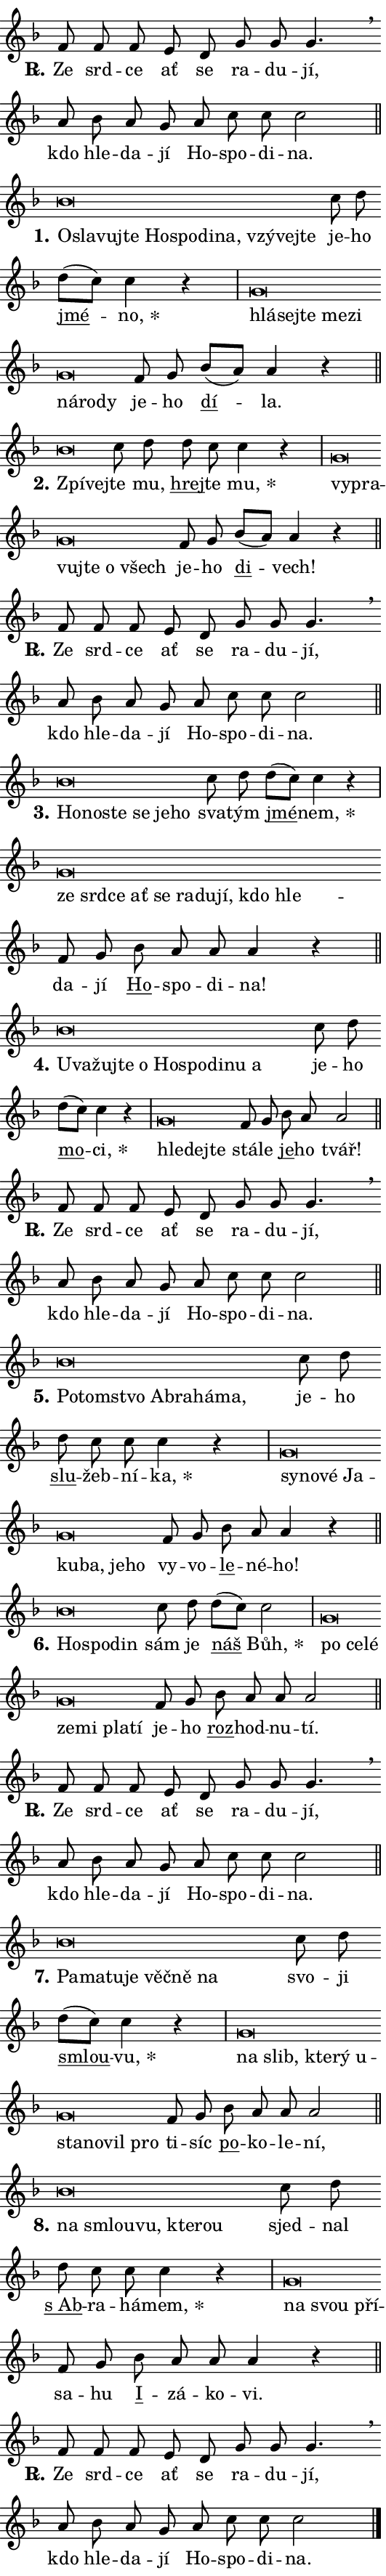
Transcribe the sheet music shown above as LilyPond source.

\version "2.24.0"
\header { tagline = "" }
\paper {
  indent = 0\cm
  top-margin = 0\cm
  right-margin = 0.13\cm % to fit lyric hyphens
  bottom-margin = 0\cm
  left-margin = 0\cm
  paper-width = 9\cm
  page-breaking = #ly:one-page-breaking
  system-system-spacing.basic-distance = #11
  score-system-spacing.basic-distance = #11
  ragged-last = ##f
}


%% Author: Thomas Morley
%% https://lists.gnu.org/archive/html/lilypond-user/2020-05/msg00002.html
#(define (line-position grob)
"Returns position of @var[grob} in current system:
   @code{'start}, if at first time-step
   @code{'end}, if at last time-step
   @code{'middle} otherwise
"
  (let* ((col (ly:item-get-column grob))
         (ln (ly:grob-object col 'left-neighbor))
         (rn (ly:grob-object col 'right-neighbor))
         (col-to-check-left (if (ly:grob? ln) ln col))
         (col-to-check-right (if (ly:grob? rn) rn col))
         (break-dir-left
           (and
             (ly:grob-property col-to-check-left 'non-musical #f)
             (ly:item-break-dir col-to-check-left)))
         (break-dir-right
           (and
             (ly:grob-property col-to-check-right 'non-musical #f)
             (ly:item-break-dir col-to-check-right))))
        (cond ((eqv? 1 break-dir-left) 'start)
              ((eqv? -1 break-dir-right) 'end)
              (else 'middle))))

#(define (tranparent-at-line-position vctor)
  (lambda (grob)
  "Relying on @code{line-position} select the relevant enry from @var{vctor}.
Used to determine transparency,"
    (case (line-position grob)
      ((end) (not (vector-ref vctor 0)))
      ((middle) (not (vector-ref vctor 1)))
      ((start) (not (vector-ref vctor 2))))))

noteHeadBreakVisibility =
#(define-music-function (break-visibility)(vector?)
"Makes @code{NoteHead}s transparent relying on @var{break-visibility}"
#{
  \override NoteHead.transparent =
    #(tranparent-at-line-position break-visibility)
#})

#(define delete-ledgers-for-transparent-note-heads
  (lambda (grob)
    "Reads whether a @code{NoteHead} is transparent.
If so this @code{NoteHead} is removed from @code{'note-heads} from
@var{grob}, which is supposed to be @code{LedgerLineSpanner}.
As a result ledgers are not printed for this @code{NoteHead}"
    (let* ((nhds-array (ly:grob-object grob 'note-heads))
           (nhds-list
             (if (ly:grob-array? nhds-array)
                 (ly:grob-array->list nhds-array)
                 '()))
           ;; Relies on the transparent-property being done before
           ;; Staff.LedgerLineSpanner.after-line-breaking is executed.
           ;; This is fragile ...
           (to-keep
             (remove
               (lambda (nhd)
                 (ly:grob-property nhd 'transparent #f))
               nhds-list)))
      ;; TODO find a better method to iterate over grob-arrays, similiar
      ;; to filter/remove etc for lists
      ;; For now rebuilt from scratch
      (set! (ly:grob-object grob 'note-heads)  '())
      (for-each
        (lambda (nhd)
          (ly:pointer-group-interface::add-grob grob 'note-heads nhd))
        to-keep))))

squashNotes = {
  \override NoteHead.X-extent = #'(-0.2 . 0.2)
  \override NoteHead.Y-extent = #'(-0.75 . 0)
  \override NoteHead.stencil =
    #(lambda (grob)
       (let ((pos (ly:grob-property grob 'staff-position)))
         (begin
           (if (< pos -7) (display "ERROR: Lower brevis then expected\n") (display ""))
           (if (<= pos -6) ly:text-interface::print ly:note-head::print))))
}
unSquashNotes = {
  \revert NoteHead.X-extent
  \revert NoteHead.Y-extent
  \revert NoteHead.stencil
}

hideNotes = \noteHeadBreakVisibility #begin-of-line-visible
unHideNotes = \noteHeadBreakVisibility #all-visible

% work-around for resetting accidentals
% https://lilypond.org/doc/v2.23/Documentation/notation/displaying-rhythms#unmetered-music
cadenzaMeasure = {
  \cadenzaOff
  \partial 1024 s1024
  \cadenzaOn
}

#(define-markup-command (accent layout props text) (markup?)
  "Underline accented syllable"
  (interpret-markup layout props
    #{\markup \override #'(offset . 4.3) \underline { #text }#}))

responsum = \markup \concat {
  "R" \hspace #-1.05 \path #0.1 #'((moveto 0 0.07) (lineto 0.9 0.8)) \hspace #0.05 "."
}

spaceSize = #0.6828661417322834 % exact space size for TeX Gyre Schola

\layout {
  \context {
    \Staff
    \remove "Time_signature_engraver"
    \override LedgerLineSpanner.after-line-breaking = #delete-ledgers-for-transparent-note-heads
  }
  \context {
    \Lyrics {
      \override LyricSpace.minimum-distance = \spaceSize
      \override LyricText.font-name = #"TeX Gyre Schola"
      \override LyricText.font-size = 1
      \override StanzaNumber.font-name = #"TeX Gyre Schola Bold"
      \override StanzaNumber.font-size = 1
    }
  }
  \context {
    \Score 
    \override NoteHead.text =
      #(lambda (grob) 
        (let ((pos (ly:grob-property grob 'staff-position)))
          #{\markup {
            \combine
              \halign #-0.55 \raise #(if (= pos -6) 0 0.5) \override #'(thickness . 2) \draw-line #'(3.2 . 0)
              \musicglyph "noteheads.sM1"
          }#}))
  }
}

% magnetic-lyrics.ily
%
%   written by
%     Jean Abou Samra <jean@abou-samra.fr>
%     Werner Lemberg <wl@gnu.org>
%
%   adapted by
%     Jiri Hon <jiri.hon@gmail.com>
%
% Version 2022-Apr-15

% https://www.mail-archive.com/lilypond-user@gnu.org/msg149350.html

#(define (Left_hyphen_pointer_engraver context)
   "Collect syllable-hyphen-syllable occurrences in lyrics and store
them in properties.  This engraver only looks to the left.  For
example, if the lyrics input is @code{foo -- bar}, it does the
following.

@itemize @bullet
@item
Set the @code{text} property of the @code{LyricHyphen} grob between
@q{foo} and @q{bar} to @code{foo}.

@item
Set the @code{left-hyphen} property of the @code{LyricText} grob with
text @q{foo} to the @code{LyricHyphen} grob between @q{foo} and
@q{bar}.
@end itemize

Use this auxiliary engraver in combination with the
@code{lyric-@/text::@/apply-@/magnetic-@/offset!} hook."
   (let ((hyphen #f)
         (text #f))
     (make-engraver
      (acknowledgers
       ((lyric-syllable-interface engraver grob source-engraver)
        (set! text grob)))
      (end-acknowledgers
       ((lyric-hyphen-interface engraver grob source-engraver)
        ;(when (not (grob::has-interface grob 'lyric-space-interface))
          (set! hyphen grob)));)
      ((stop-translation-timestep engraver)
       (when (and text hyphen)
         (ly:grob-set-object! text 'left-hyphen hyphen))
       (set! text #f)
       (set! hyphen #f)))))

#(define (lyric-text::apply-magnetic-offset! grob)
   "If the space between two syllables is less than the value in
property @code{LyricText@/.details@/.squash-threshold}, move the right
syllable to the left so that it gets concatenated with the left
syllable.

Use this function as a hook for
@code{LyricText@/.after-@/line-@/breaking} if the
@code{Left_@/hyphen_@/pointer_@/engraver} is active."
   (let ((hyphen (ly:grob-object grob 'left-hyphen #f)))
     (when hyphen
       (let ((left-text (ly:spanner-bound hyphen LEFT)))
         (when (grob::has-interface left-text 'lyric-syllable-interface)
           (let* ((common (ly:grob-common-refpoint grob left-text X))
                  (this-x-ext (ly:grob-extent grob common X))
                  (left-x-ext
                   (begin
                     ;; Trigger magnetism for left-text.
                     (ly:grob-property left-text 'after-line-breaking)
                     (ly:grob-extent left-text common X)))
                  ;; `delta` is the gap width between two syllables.
                  (delta (- (interval-start this-x-ext)
                            (interval-end left-x-ext)))
                  (details (ly:grob-property grob 'details))
                  (threshold (assoc-get 'squash-threshold details 0.2)))
             (when (< delta threshold)
               (let* (;; We have to manipulate the input text so that
                      ;; ligatures crossing syllable boundaries are not
                      ;; disabled.  For languages based on the Latin
                      ;; script this is essentially a beautification.
                      ;; However, for non-Western scripts it can be a
                      ;; necessity.
                      (lt (ly:grob-property left-text 'text))
                      (rt (ly:grob-property grob 'text))
                      (is-space (grob::has-interface hyphen 'lyric-space-interface))
                      (space (if is-space " " ""))
                      (extra-delta (if is-space spaceSize 0))
                      ;; Append new syllable.
                      (ltrt-space (if (and (string? lt) (string? rt))
                                (string-append lt space rt)
                                (make-concat-markup (list lt space rt))))
                      ;; Right-align `ltrt` to the right side.
                      (ltrt-space-markup (grob-interpret-markup
                               grob
                               (make-translate-markup
                                (cons (interval-length this-x-ext) 0)
                                (make-right-align-markup ltrt-space)))))
                 (begin
                   ;; Don't print `left-text`.
                   (ly:grob-set-property! left-text 'stencil #f)
                   ;; Set text and stencil (which holds all collected
                   ;; syllables so far) and shift it to the left.
                   (ly:grob-set-property! grob 'text ltrt-space)
                   (ly:grob-set-property! grob 'stencil ltrt-space-markup)
                   (ly:grob-translate-axis! grob (- (- delta extra-delta)) X))))))))))


#(define (lyric-hyphen::displace-bounds-first grob)
   ;; Make very sure this callback isn't triggered too early.
   (let ((left (ly:spanner-bound grob LEFT))
         (right (ly:spanner-bound grob RIGHT)))
     (ly:grob-property left 'after-line-breaking)
     (ly:grob-property right 'after-line-breaking)
     (ly:lyric-hyphen::print grob)))

squashThreshold = #0.4

\layout {
  \context {
    \Lyrics
    \consists #Left_hyphen_pointer_engraver
    \override LyricText.after-line-breaking =
      #lyric-text::apply-magnetic-offset!
    \override LyricHyphen.stencil = #lyric-hyphen::displace-bounds-first
    \override LyricText.details.squash-threshold = \squashThreshold
    \override LyricHyphen.minimum-distance = 0
    \override LyricHyphen.minimum-length = \squashThreshold
  }
}

squashText = \override LyricText.details.squash-threshold = 9999
unSquashText = \override LyricText.details.squash-threshold = \squashThreshold

leftText = \override LyricText.self-alignment-X = #LEFT
unLeftText = \revert LyricText.self-alignment-X

starOffset = #(lambda (grob) 
                (let ((x_offset (ly:self-alignment-interface::aligned-on-x-parent grob)))
                  (if (= x_offset 0) 0 (+ x_offset 1.2))))

star = #(define-music-function (syllable)(string?)
"Append star separator at the end of a syllable"
#{
  \once \override LyricText.X-offset = #starOffset
  \lyricmode { \markup {
    #syllable
    \override #'((font-name . "TeX Gyre Schola Bold")) \hspace #0.2 \lower #0.65 \larger "*"
  } }
#})

starAccent = #(define-music-function (syllable)(string?)
"Append star separator at the end of a syllable and make accent"
#{
  \once \override LyricText.X-offset = #starOffset
  \lyricmode { \markup {
    \accent #syllable
    \override #'((font-name . "TeX Gyre Schola Bold")) \hspace #0.2 \lower #0.65 \larger "*"
  } }
#})

breath = #(define-music-function (syllable)(string?)
"Append breathing indicator at the end of a syllable"
#{
  \lyricmode { \markup { #syllable "+" } }
#})

optionalBreath = #(define-music-function (syllable)(string?)
"Append optional breathing indicator at the end of a syllable"
#{
  \lyricmode { \markup { #syllable "(+)" } }
#})


\score {
    <<
        \new Voice = "melody" { \cadenzaOn \key f \major \relative { f'8 f f e d g g g4. \breathe \bar "" a8 bes a g \bar "" a c c c2 \cadenzaMeasure \bar "||" \break } }
        \new Lyrics \lyricsto "melody" { \lyricmode { \set stanza = \responsum
Ze srd -- ce ať se ra -- du -- jí, kdo hle -- da -- jí Ho -- spo -- di -- na. } }
    >>
    \layout {}
}

\score {
    <<
        \new Voice = "melody" { \cadenzaOn \key f \major \relative { \squashNotes bes'\breve*1/16 \hideNotes \breve*1/16 \bar "" \breve*1/16 \bar "" \breve*1/16 \bar "" \breve*1/16 \bar "" \breve*1/16 \bar "" \breve*1/16 \bar "" \breve*1/16 \bar "" \breve*1/16 \bar "" \breve*1/16 \breve*1/16 \bar "" \unHideNotes \unSquashNotes c8 d \bar "" d[( c)] c4 r \cadenzaMeasure \bar "|" \squashNotes g\breve*1/16 \hideNotes \breve*1/16 \bar "" \breve*1/16 \bar "" \breve*1/16 \bar "" \breve*1/16 \bar "" \breve*1/16 \bar "" \breve*1/16 \breve*1/16 \bar "" \unHideNotes \unSquashNotes f8 g \bar "" bes[( a)] a4 r \cadenzaMeasure \bar "||" \break } }
        \new Lyrics \lyricsto "melody" { \lyricmode { \set stanza = "1."
\leftText O -- \squashText sla -- vuj -- te Ho -- spo -- di -- na, vzý -- vej -- te \unLeftText \unSquashText je -- ho \markup \accent jmé -- \star no, \leftText hlá -- \squashText sej -- te me -- zi ná -- ro -- dy \unLeftText \unSquashText je -- ho \markup \accent dí -- la. } }
    >>
    \layout {}
}

\score {
    <<
        \new Voice = "melody" { \cadenzaOn \key f \major \relative { \squashNotes bes'\breve*1/16 \hideNotes \breve*1/16 \bar "" \unHideNotes \unSquashNotes c8 d \bar "" d c c4 r \cadenzaMeasure \bar "|" \squashNotes g\breve*1/16 \hideNotes \breve*1/16 \bar "" \breve*1/16 \bar "" \breve*1/16 \bar "" \breve*1/16 \breve*1/16 \bar "" \unHideNotes \unSquashNotes f8 g \bar "" bes[( a)] a4 r \cadenzaMeasure \bar "||" \break } }
        \new Lyrics \lyricsto "melody" { \lyricmode { \set stanza = "2."
\leftText Zpí -- \squashText vej -- \unLeftText \unSquashText te mu, \markup \accent hrej -- te \star mu, \leftText vy -- \squashText pra -- vuj -- te o všech \unLeftText \unSquashText je -- ho \markup \accent di -- vech! } }
    >>
    \layout {}
}

\score {
    <<
        \new Voice = "melody" { \cadenzaOn \key f \major \relative { f'8 f f e d g g g4. \breathe \bar "" a8 bes a g \bar "" a c c c2 \cadenzaMeasure \bar "||" \break } }
        \new Lyrics \lyricsto "melody" { \lyricmode { \set stanza = \responsum
Ze srd -- ce ať se ra -- du -- jí, kdo hle -- da -- jí Ho -- spo -- di -- na. } }
    >>
    \layout {}
}

\score {
    <<
        \new Voice = "melody" { \cadenzaOn \key f \major \relative { \squashNotes bes'\breve*1/16 \hideNotes \breve*1/16 \bar "" \breve*1/16 \bar "" \breve*1/16 \bar "" \breve*1/16 \breve*1/16 \bar "" \unHideNotes \unSquashNotes c8 d \bar "" d[( c)] c4 r \cadenzaMeasure \bar "|" \squashNotes g\breve*1/16 \hideNotes \breve*1/16 \bar "" \breve*1/16 \bar "" \breve*1/16 \bar "" \breve*1/16 \bar "" \breve*1/16 \bar "" \breve*1/16 \bar "" \breve*1/16 \bar "" \breve*1/16 \breve*1/16 \bar "" \unHideNotes \unSquashNotes f8 g \bar "" bes a a a4 r \cadenzaMeasure \bar "||" \break } }
        \new Lyrics \lyricsto "melody" { \lyricmode { \set stanza = "3."
\leftText Ho -- \squashText no -- ste se je -- ho \unLeftText \unSquashText sva -- tým \markup \accent jmé -- \star nem, \leftText ze \squashText srd -- ce ať se ra -- du -- jí, kdo hle -- \unLeftText \unSquashText da -- jí \markup \accent Ho -- spo -- di -- na! } }
    >>
    \layout {}
}

\score {
    <<
        \new Voice = "melody" { \cadenzaOn \key f \major \relative { \squashNotes bes'\breve*1/16 \hideNotes \breve*1/16 \bar "" \breve*1/16 \bar "" \breve*1/16 \bar "" \breve*1/16 \bar "" \breve*1/16 \bar "" \breve*1/16 \bar "" \breve*1/16 \bar "" \breve*1/16 \breve*1/16 \bar "" \unHideNotes \unSquashNotes c8 d \bar "" d[( c)] c4 r \cadenzaMeasure \bar "|" \squashNotes g\breve*1/16 \hideNotes \breve*1/16 \breve*1/16 \bar "" \unHideNotes \unSquashNotes f8 g \bar "" bes a a2 \cadenzaMeasure \bar "||" \break } }
        \new Lyrics \lyricsto "melody" { \lyricmode { \set stanza = "4."
\leftText U -- \squashText va -- žuj -- te o Ho -- spo -- di -- nu a \unLeftText \unSquashText je -- ho \markup \accent mo -- \star ci, \leftText hle -- \squashText dej -- te \unLeftText \unSquashText stá -- le \markup \accent je -- ho tvář! } }
    >>
    \layout {}
}

\score {
    <<
        \new Voice = "melody" { \cadenzaOn \key f \major \relative { f'8 f f e d g g g4. \breathe \bar "" a8 bes a g \bar "" a c c c2 \cadenzaMeasure \bar "||" \break } }
        \new Lyrics \lyricsto "melody" { \lyricmode { \set stanza = \responsum
Ze srd -- ce ať se ra -- du -- jí, kdo hle -- da -- jí Ho -- spo -- di -- na. } }
    >>
    \layout {}
}

\score {
    <<
        \new Voice = "melody" { \cadenzaOn \key f \major \relative { \squashNotes bes'\breve*1/16 \hideNotes \breve*1/16 \bar "" \breve*1/16 \bar "" \breve*1/16 \bar "" \breve*1/16 \bar "" \breve*1/16 \breve*1/16 \bar "" \unHideNotes \unSquashNotes c8 d \bar "" d c c c4 r \cadenzaMeasure \bar "|" \squashNotes g\breve*1/16 \hideNotes \breve*1/16 \bar "" \breve*1/16 \bar "" \breve*1/16 \bar "" \breve*1/16 \bar "" \breve*1/16 \bar "" \breve*1/16 \breve*1/16 \bar "" \unHideNotes \unSquashNotes f8 g \bar "" bes a a4 r \cadenzaMeasure \bar "||" \break } }
        \new Lyrics \lyricsto "melody" { \lyricmode { \set stanza = "5."
\leftText Po -- \squashText tom -- stvo Ab -- ra -- há -- ma, \unLeftText \unSquashText je -- ho \markup \accent slu -- žeb -- ní -- \star ka, \leftText sy -- \squashText no -- vé Ja -- ku -- ba, je -- ho \unLeftText \unSquashText vy -- vo -- \markup \accent le -- né -- ho! } }
    >>
    \layout {}
}

\score {
    <<
        \new Voice = "melody" { \cadenzaOn \key f \major \relative { \squashNotes bes'\breve*1/16 \hideNotes \breve*1/16 \breve*1/16 \bar "" \unHideNotes \unSquashNotes c8 d \bar "" d[( c)] c2 \cadenzaMeasure \bar "|" \squashNotes g\breve*1/16 \hideNotes \breve*1/16 \bar "" \breve*1/16 \bar "" \breve*1/16 \bar "" \breve*1/16 \bar "" \breve*1/16 \breve*1/16 \bar "" \unHideNotes \unSquashNotes f8 g \bar "" bes a a a2 \cadenzaMeasure \bar "||" \break } }
        \new Lyrics \lyricsto "melody" { \lyricmode { \set stanza = "6."
\leftText Ho -- \squashText spo -- din \unLeftText \unSquashText sám je \markup \accent náš \star Bůh, \leftText po \squashText ce -- lé ze -- mi pla -- tí \unLeftText \unSquashText je -- ho \markup \accent roz -- hod -- nu -- tí. } }
    >>
    \layout {}
}

\score {
    <<
        \new Voice = "melody" { \cadenzaOn \key f \major \relative { f'8 f f e d g g g4. \breathe \bar "" a8 bes a g \bar "" a c c c2 \cadenzaMeasure \bar "||" \break } }
        \new Lyrics \lyricsto "melody" { \lyricmode { \set stanza = \responsum
Ze srd -- ce ať se ra -- du -- jí, kdo hle -- da -- jí Ho -- spo -- di -- na. } }
    >>
    \layout {}
}

\score {
    <<
        \new Voice = "melody" { \cadenzaOn \key f \major \relative { \squashNotes bes'\breve*1/16 \hideNotes \breve*1/16 \bar "" \breve*1/16 \bar "" \breve*1/16 \bar "" \breve*1/16 \bar "" \breve*1/16 \breve*1/16 \bar "" \unHideNotes \unSquashNotes c8 d \bar "" d[( c)] c4 r \cadenzaMeasure \bar "|" \squashNotes g\breve*1/16 \hideNotes \breve*1/16 \bar "" \breve*1/16 \bar "" \breve*1/16 \bar "" \breve*1/16 \bar "" \breve*1/16 \bar "" \breve*1/16 \bar "" \breve*1/16 \breve*1/16 \bar "" \unHideNotes \unSquashNotes f8 g \bar "" bes a a a2 \cadenzaMeasure \bar "||" \break } }
        \new Lyrics \lyricsto "melody" { \lyricmode { \set stanza = "7."
\leftText Pa -- \squashText ma -- tu -- je věč -- ně na \unLeftText \unSquashText svo -- ji \markup \accent smlou -- \star vu, \leftText na \squashText slib, kte -- rý u -- sta -- no -- vil pro \unLeftText \unSquashText ti -- síc \markup \accent po -- ko -- le -- ní, } }
    >>
    \layout {}
}

\score {
    <<
        \new Voice = "melody" { \cadenzaOn \key f \major \relative { \squashNotes bes'\breve*1/16 \hideNotes \breve*1/16 \bar "" \breve*1/16 \bar "" \breve*1/16 \breve*1/16 \bar "" \unHideNotes \unSquashNotes c8 d \bar "" d c c c4 r \cadenzaMeasure \bar "|" \squashNotes g\breve*1/16 \hideNotes \breve*1/16 \breve*1/16 \bar "" \unHideNotes \unSquashNotes f8 g \bar "" bes a a a4 r \cadenzaMeasure \bar "||" \break } }
        \new Lyrics \lyricsto "melody" { \lyricmode { \set stanza = "8."
\leftText na \squashText smlou -- vu, kte -- rou \unLeftText \unSquashText sjed -- nal \markup \accent "s Ab" -- ra -- há -- \star mem, \leftText na \squashText svou pří -- \unLeftText \unSquashText sa -- hu \markup \accent I -- zá -- ko -- vi. } }
    >>
    \layout {}
}

\score {
    <<
        \new Voice = "melody" { \cadenzaOn \key f \major \relative { f'8 f f e d g g g4. \breathe \bar "" a8 bes a g \bar "" a c c c2 \cadenzaMeasure \bar "||" \break } \bar "|." }
        \new Lyrics \lyricsto "melody" { \lyricmode { \set stanza = \responsum
Ze srd -- ce ať se ra -- du -- jí, kdo hle -- da -- jí Ho -- spo -- di -- na. } }
    >>
    \layout {}
}
